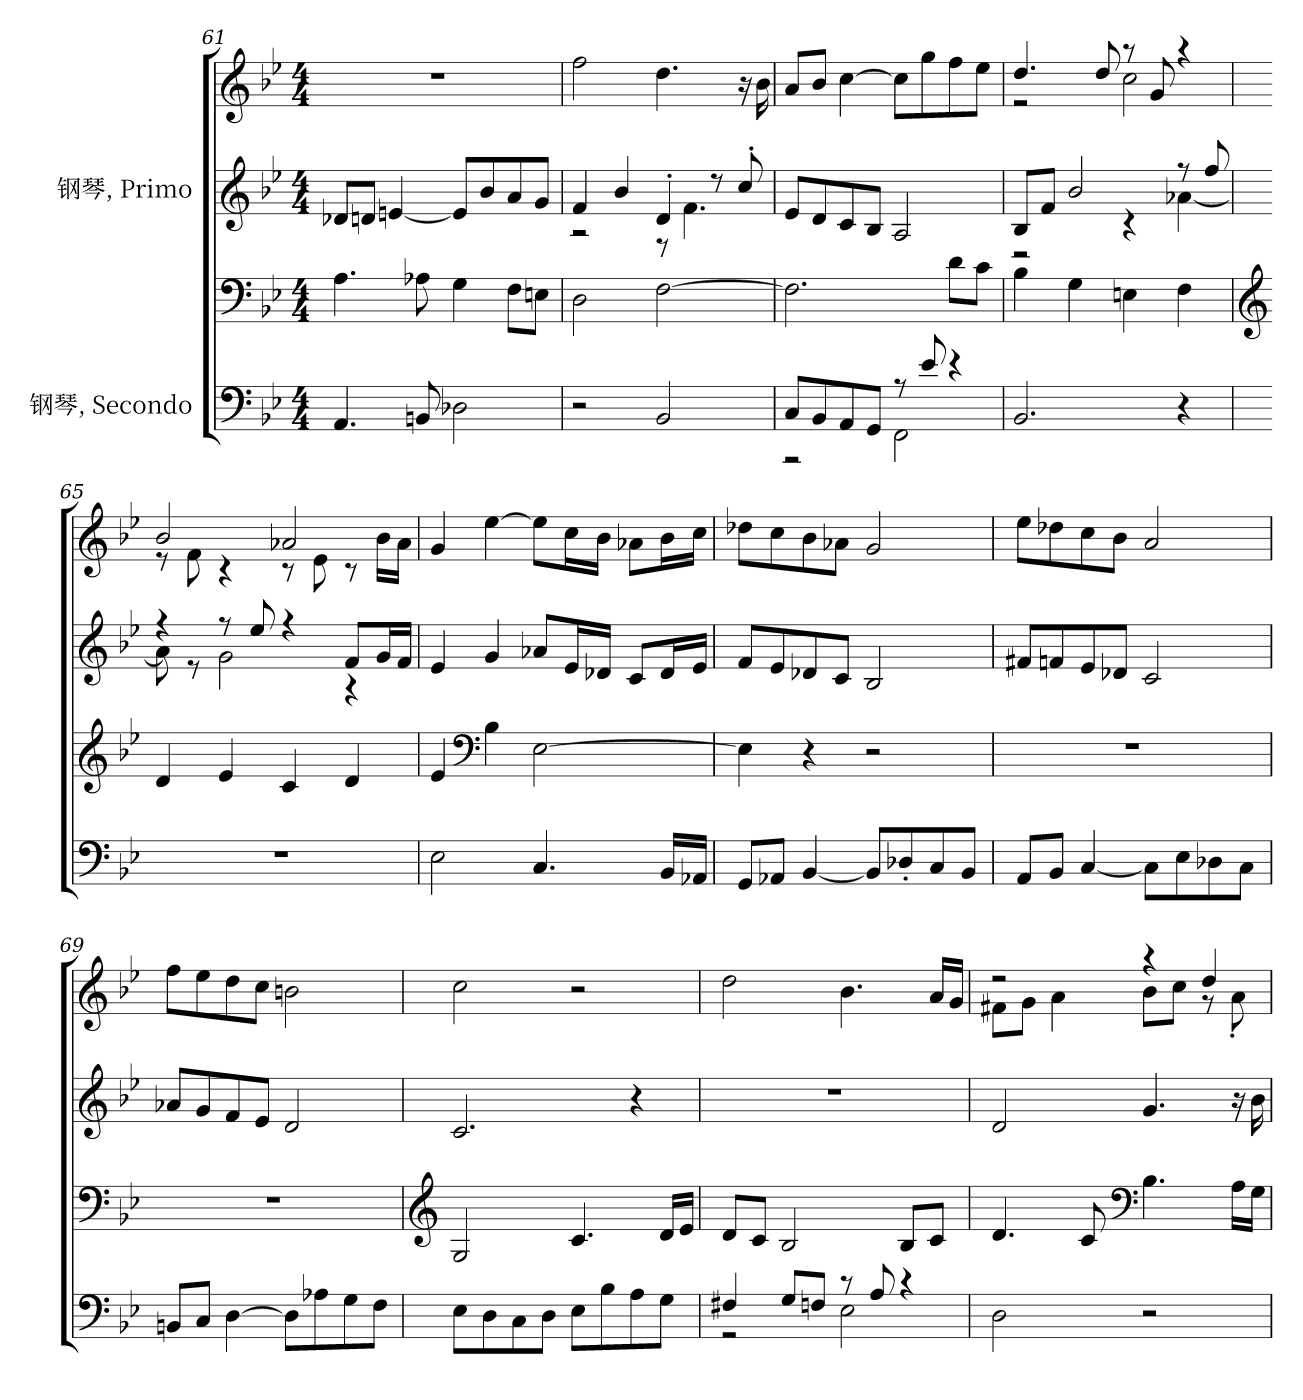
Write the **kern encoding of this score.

**kern	**kern	**kern	**kern
*part2	*part2	*part1	*part1
*staff4	*staff3	*staff2	*staff1
*I"钢琴, Secondo	*	*I"钢琴, Primo	*
!!LO:PB:g=z
*clefF4	*clefF4	*clefG2	*clefG2
*k[b-e-]	*k[b-e-]	*k[b-e-]	*k[b-e-]
*M4/4	*M4/4	*M4/4	*M4/4
=61	=61	=61	=61
4.AA/	4.A\	8d-X/L	1r
.	.	8dn/J	.
.	.	[4en/	.
8BBn/	8A-X\	.	.
2D-X\	4G\	8e/L]	.
.	.	8b-/	.
.	8F\L	8a/	.
.	8En\J	8g/J	.
=62	=62	=62	=62
*	*	*^	*
2r	2D\	4f/	2r	2ff\
.	.	4b-/	.	.
2BB-/	[2F\	4d'/	8r	4.dd\
.	.	.	4.f\	.
.	.	8r	.	.
.	.	8cc'/	.	16r
.	.	.	.	16b-\
*	*	*v	*v	*
=63	=63	=63	=63
*^	*	*	*
8C/L	2r	2.F\]	8e-/L	8a/L
8BB-/	.	.	8d/	8b-/J
8AA/	.	.	8c/	[4cc\
8GG/J	.	.	8B-/J	.
8r	2FF\	.	2A/	8cc\L]
8e-/	.	.	.	8gg\
4r	.	8d\L	.	8ff\
.	.	8c\J	.	8ee-\J
*v	*v	*	*	*
=64	=64	=64	=64
*	*	*^	*^
2.BB-/	4B-\	8B-/L	2r	4.dd/	2r
.	.	8f/J	.	.	.
.	4G\	2b-/	.	.	.
.	.	.	.	8dd/	.
.	4En\	.	4r	8r	2cc\
.	.	.	.	8g/	.
4r	4F\	8r	[4a-X\	4r	.
.	.	8ff/	.	.	.
!!LO:LB:g=z	!!
=65	=65	=65	=65	=65	=65
*	*clefG2	*	*	*	*
1r	4d/	4r	8a-\]	2b-/	8r
.	.	.	8r	.	8f\
.	4e-/	8r	2g\	.	4r
.	.	8ee-/	.	.	.
.	4c/	4r	.	2a-X/	8r
.	.	.	.	.	8e-\
.	4d/	8f/L	4r	.	8r
.	.	16g/L	.	.	16b-\LL
.	.	16f/JJ	.	.	16a-\JJ
*	*	*v	*v	*	*
*	*	*	*v	*v
=66	=66	=66	=66
2E-\	4e-/	4e-/	4g/
*	*clefF4	*	*
.	4B-\	4g/	[4ee-\
4.C/	[2E-\	8a-X/L	8ee-\L]
.	.	16e-/L	16cc\L
.	.	16d-X/JJ	16b-\JJ
.	.	8c/L	8a-X\L
16BB-/LL	.	16d-/L	16b-\L
16AA-X/JJ	.	16e-/JJ	16cc\JJ
=67	=67	=67	=67
8GG/L	4E-\]	8f/L	8dd-X\L
8AA-X/J	.	8e-/	8cc\
[4BB-/	4r	8d-X/	8b-\
.	.	8c/J	8a-X\J
8BB-/L]	2r	2B-/	2g/
8D-X'/	.	.	.
8C/	.	.	.
8BB-/J	.	.	.
!!LO:LB:g=z
=68	=68	=68	=68
8AA/L	1r	8f#X/L	8ee-\L
8BB-/J	.	8fn/	8dd-X\
[4C/	.	8e-/	8cc\
.	.	8d-X/J	8b-\J
8C\L]	.	2c/	2a/
8E-\	.	.	.
8D-X\	.	.	.
8C\J	.	.	.
=69	=69	=69	=69
8BBn/L	1r	8a-X/L	8ff\L
8C/J	.	8g/	8ee-\
[4D\	.	8f/	8dd\
.	.	8e-/J	8cc\J
8D\L]	.	2d/	2bn\
8A-X\	.	.	.
8G\	.	.	.
8F\J	.	.	.
=70	=70	=70	=70
*	*clefG2	*	*
8E-\L	2G/	2.c/	2cc\
8D\	.	.	.
8C\	.	.	.
8D\J	.	.	.
8E-\L	4.c/	.	2r
8B-\	.	.	.
8A\	.	4r	.
8G\J	16d/LL	.	.
.	16e-/JJ	.	.
!!LO:PB:g=z
=71	=71	=71	=71
*^	*	*	*
4F#X/	2r	8d/L	1r	2dd\
.	.	8c/J	.	.
8G/L	.	2B-/	.	.
8Fn/J	.	.	.	.
8r	2E-\	.	.	4.b-\
8A/	.	.	.	.
4r	.	8B-/L	.	.
.	.	8c/J	.	16a/LL
.	.	.	.	16g/JJ
*v	*v	*	*	*
=72	=72	=72	=72
*	*	*	*^
2D\	4.d/	2d/	2r	8f#X\L
.	.	.	.	8g\J
.	.	.	.	4a\
.	8c/	.	.	.
*	*clefF4	*	*	*
2r	4.B-\	4.g/	4r	8b-\L
.	.	.	.	8cc\J
.	.	.	4dd/	8r
.	16A\LL	16r	.	8a'\
.	16G\JJ	16b-\	.	.
*	*	*	*v	*v
=	=	=	=
*-	*-	*-	*-
